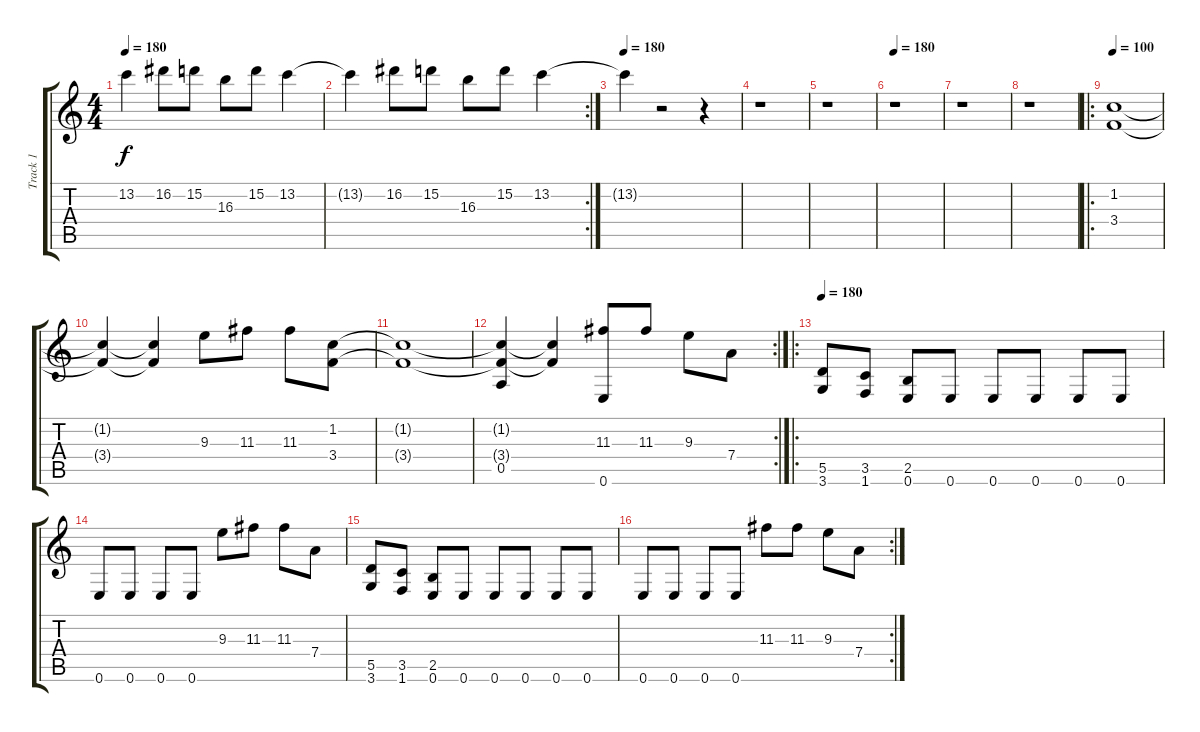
\track ("Track 1" "Track 1") {instrument distortionguitar}
\staff {score tabs}
\tuning (E4 B3 G3 D3 A2 E2) {hide}
\ts (4 4)
\tempo 180
\clef g2
\ks c
13.2{t}.4{dy f} 16.2.8 15.2.8 16.3.8 15.2.8 13.2.4 |
\rc 2
13.2{t}.4 16.2.8 15.2.8 16.3.8 15.2.8 13.2.4 |
\tempo 180
13.2{t}.4 r.2 r.4 |
r.1 |
r.1 |
\tempo 180
r.1 |
r.1 |
r.1 |
\ro
\tempo 100
(1.2 3.4).1{volume 11 instrument stringensemble1} |
(1.2{t} 3.4{t}).4 (1.2{t} 3.4{t}).4 9.3.8 11.3.8 11.3.8 (1.2 3.4).8 |
(1.2{t} 3.4{t}).1 |
\rc 2
(1.2{t} 3.4{t} 0.5).4 (1.2{t} 3.4{t}).4 (11.3 0.6).8 11.3.8 9.3.8 7.4.8 |
\ro
\tempo 180
(5.5 3.6).8{volume 16 instrument distortionguitar} (3.5 1.6).8 (2.5 0.6).8 0.6.8 0.6.8 0.6.8 0.6.8 0.6.8 |
0.6.8 0.6.8 0.6.8 0.6.8 9.3.8 11.3.8 11.3.8 7.4.8 |
(5.5 3.6).8 (3.5 1.6).8 (2.5 0.6).8 0.6.8 0.6.8 0.6.8 0.6.8 0.6.8 |
\rc 2
0.6.8 0.6.8 0.6.8 0.6.8 11.3.8 11.3.8 9.3.8 7.4.8
